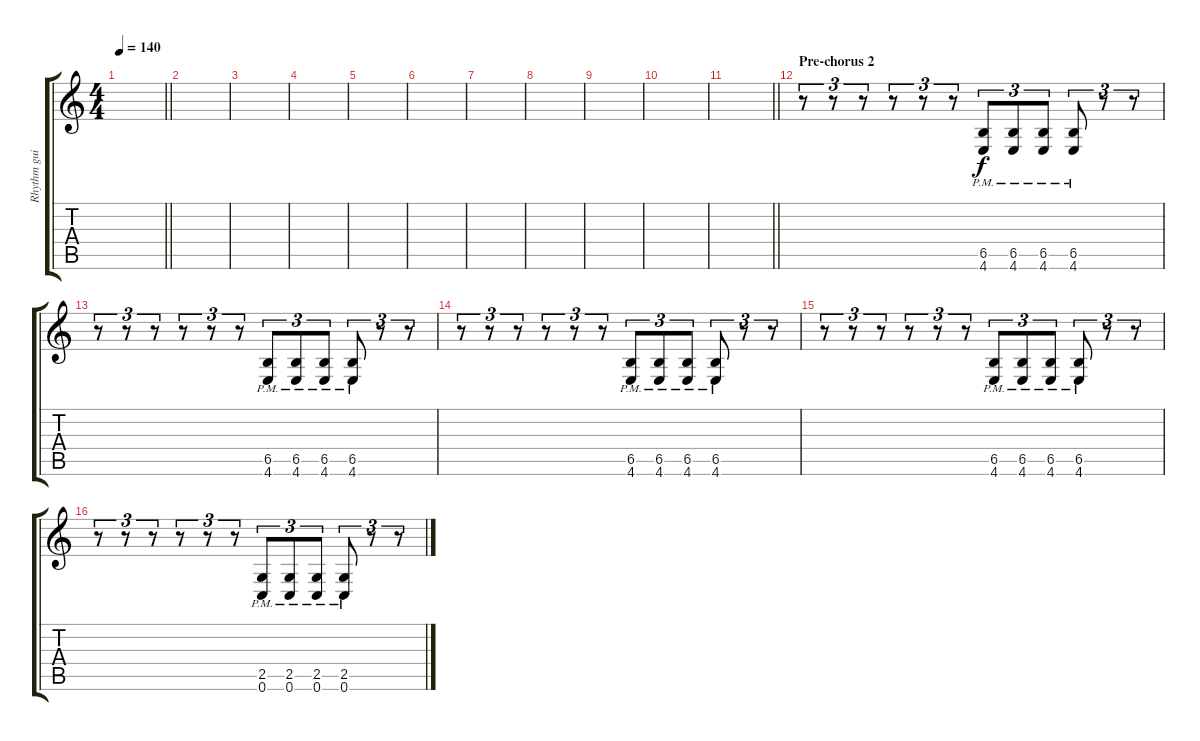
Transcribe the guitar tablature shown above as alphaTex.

\track ("Rhythm guitar 2" "Rhythm gui") {instrument distortionguitar}
\staff {score tabs}
\tuning (C4 G3 Eb3 Bb2 F2 C2) {hide}
\ts (4 4)
\tempo 140
\clef g2
\barLineRight lightlight
\ks c
|
|
|
|
|
|
|
|
|
|
\barLineRight lightlight
|
\section ("" "Pre-chorus 2")
r.8{tu (3 2)} r.8{tu (3 2)} r.8{tu (3 2)} r.8{tu (3 2)} r.8{tu (3 2)} r.8{tu (3 2)} (6.5{pm} 4.6{pm}).8{tu (3 2)} (6.5{pm} 4.6{pm}).8{tu (3 2)} (6.5{pm} 4.6{pm}).8{tu (3 2)} (6.5{pm} 4.6{pm}).8{tu (3 2)} r.8{tu (3 2)} r.8{tu (3 2)} |
r.8{tu (3 2)} r.8{tu (3 2)} r.8{tu (3 2)} r.8{tu (3 2)} r.8{tu (3 2)} r.8{tu (3 2)} (6.5{pm} 4.6{pm}).8{tu (3 2)} (6.5{pm} 4.6{pm}).8{tu (3 2)} (6.5{pm} 4.6{pm}).8{tu (3 2)} (6.5{pm} 4.6{pm}).8{tu (3 2)} r.8{tu (3 2)} r.8{tu (3 2)} |
r.8{tu (3 2)} r.8{tu (3 2)} r.8{tu (3 2)} r.8{tu (3 2)} r.8{tu (3 2)} r.8{tu (3 2)} (6.5{pm} 4.6{pm}).8{tu (3 2)} (6.5{pm} 4.6{pm}).8{tu (3 2)} (6.5{pm} 4.6{pm}).8{tu (3 2)} (6.5{pm} 4.6{pm}).8{tu (3 2)} r.8{tu (3 2)} r.8{tu (3 2)} |
r.8{tu (3 2)} r.8{tu (3 2)} r.8{tu (3 2)} r.8{tu (3 2)} r.8{tu (3 2)} r.8{tu (3 2)} (6.5{pm} 4.6{pm}).8{tu (3 2)} (6.5{pm} 4.6{pm}).8{tu (3 2)} (6.5{pm} 4.6{pm}).8{tu (3 2)} (6.5{pm} 4.6{pm}).8{tu (3 2)} r.8{tu (3 2)} r.8{tu (3 2)} |
r.8{tu (3 2)} r.8{tu (3 2)} r.8{tu (3 2)} r.8{tu (3 2)} r.8{tu (3 2)} r.8{tu (3 2)} (2.5{pm} 0.6{pm}).8{tu (3 2)} (2.5{pm} 0.6{pm}).8{tu (3 2)} (2.5{pm} 0.6{pm}).8{tu (3 2)} (2.5{pm} 0.6{pm}).8{tu (3 2)} r.8{tu (3 2)} r.8{tu (3 2)}
